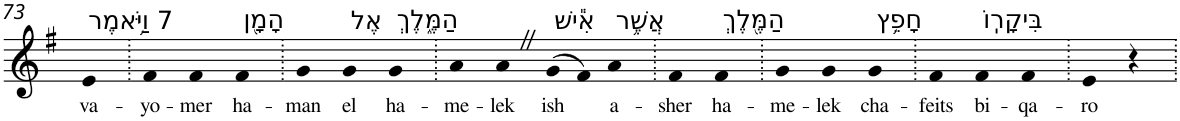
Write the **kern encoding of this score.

**kern	**text
*part1	*part1
*staff1	*staff1
*I"Piano	*
*I'Pno	*
!!LO:PB:g=z
*clefG2	*
*k[f#]	*
*G:	*
=73	=73
!LO:TX:a:t=7 וַיֹּ֥אמֶר	!
!	!LO:LY:b
4e	va-
=74.	=74.
!	!LO:LY:b
4f#	-yo-
!	!LO:LY:b
4f#	-mer
!LO:TX:a:t=הָמָ֖ן	!
!	!LO:LY:b
4f#	ha-
=75.	=75.
!	!LO:LY:b
4g	-man
!LO:TX:a:t=אֶל	!
!	!LO:LY:b
4g	el
!LO:TX:a:t=הַמֶּ֑לֶךְ	!
!	!LO:LY:b
4g	ha-
=76.	=76.
!	!LO:LY:b
4a	-me-
!	!LO:LY:b
4aZ	-lek
!LO:TX:a:t=אִ֕ישׁ	!
!	!LO:LY:b
(>8g	ish
8f#)	.
!LO:TX:a:t=אֲשֶׁ֥ר	!
!	!LO:LY:b
4a	a-
=77.	=77.
!	!LO:LY:b
4f#	-sher
!LO:TX:a:t=הַמֶּ֖לֶךְ	!
!	!LO:LY:b
4f#	ha-
=78.	=78.
!	!LO:LY:b
4g	-me-
!	!LO:LY:b
4g	-lek
!LO:TX:a:t=חָפֵ֥ץ	!
!	!LO:LY:b
4g	cha-
=79.	=79.
!	!LO:LY:b
4f#	-feits
!LO:TX:a:t=בִּיקָרֽוֹ	!
!	!LO:LY:b
4f#	bi-
!	!LO:LY:b
4f#	-qa-
=80.	=80.
!	!LO:LY:b
4e	-ro
4r	.
=.	=.
*-	*-
